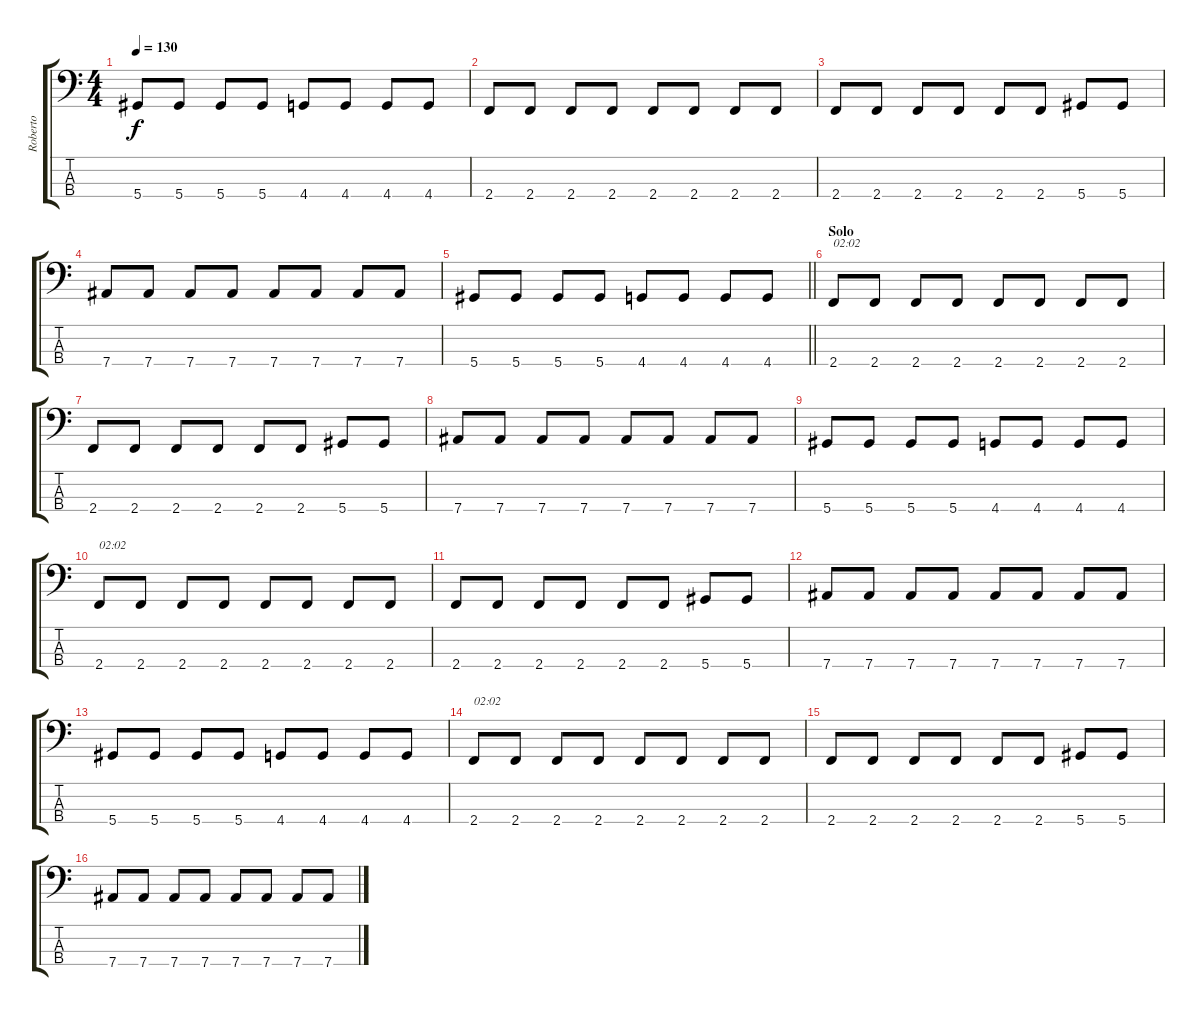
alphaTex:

\track ("Roberto" "Roberto") {instrument electricbasspick}
\staff {score tabs}
\tuning (Gb2 Db2 Ab1 Eb1) {hide}
\ts (4 4)
\tempo 130
\clef f4
\ks c
5.4.8{dy f} 5.4.8 5.4.8 5.4.8 4.4.8 4.4.8 4.4.8 4.4.8 |
2.4.8 2.4.8 2.4.8 2.4.8 2.4.8 2.4.8 2.4.8 2.4.8 |
2.4.8 2.4.8 2.4.8 2.4.8 2.4.8 2.4.8 5.4.8 5.4.8 |
7.4.8 7.4.8 7.4.8 7.4.8 7.4.8 7.4.8 7.4.8 7.4.8 |
\barLineRight lightlight
5.4.8 5.4.8 5.4.8 5.4.8 4.4.8 4.4.8 4.4.8 4.4.8 |
\section ("" "Solo")
2.4.8{txt "02:02"} 2.4.8 2.4.8 2.4.8 2.4.8 2.4.8 2.4.8 2.4.8 |
2.4.8 2.4.8 2.4.8 2.4.8 2.4.8 2.4.8 5.4.8 5.4.8 |
7.4.8 7.4.8 7.4.8 7.4.8 7.4.8 7.4.8 7.4.8 7.4.8 |
5.4.8 5.4.8 5.4.8 5.4.8 4.4.8 4.4.8 4.4.8 4.4.8 |
2.4.8{txt "02:02"} 2.4.8 2.4.8 2.4.8 2.4.8 2.4.8 2.4.8 2.4.8 |
2.4.8 2.4.8 2.4.8 2.4.8 2.4.8 2.4.8 5.4.8 5.4.8 |
7.4.8 7.4.8 7.4.8 7.4.8 7.4.8 7.4.8 7.4.8 7.4.8 |
5.4.8 5.4.8 5.4.8 5.4.8 4.4.8 4.4.8 4.4.8 4.4.8 |
2.4.8{txt "02:02"} 2.4.8 2.4.8 2.4.8 2.4.8 2.4.8 2.4.8 2.4.8 |
2.4.8 2.4.8 2.4.8 2.4.8 2.4.8 2.4.8 5.4.8 5.4.8 |
7.4.8 7.4.8 7.4.8 7.4.8 7.4.8 7.4.8 7.4.8 7.4.8
